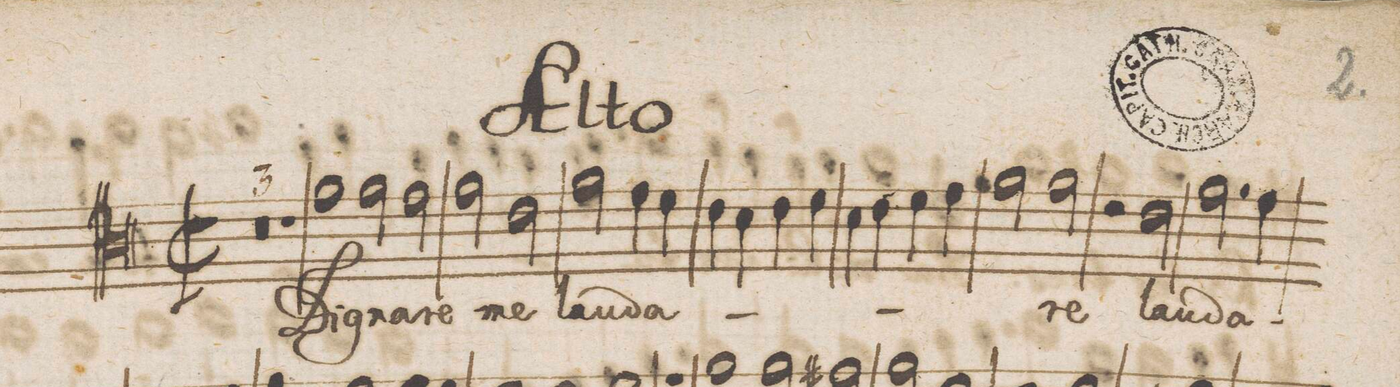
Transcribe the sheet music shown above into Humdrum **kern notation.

**kern	**text
*I"Alto	*
*clefC3	*
*k[]	*
*met(C|)	*
*M2/1	*
0r	.
=1-	=1-
*2\right	*
1r	.
1a	Di-
=2-	=2-
2a\	-gna-
2g\	-re
2a\	me
2e\	.
=3-	=3-
2a\	lau-
4g\	-da-
4f\	.
4e\	.
4d\	.
4e\	.
4f\	.
=4-	=4-
4d\	.
4e\	.
4f\	.
4g\	.
2a\	.
2a\	-re
=5-	=5-
2r	.
2e\	lau-
2.a\	-da-
4g\	.
=6-	=6-
*-	*-
